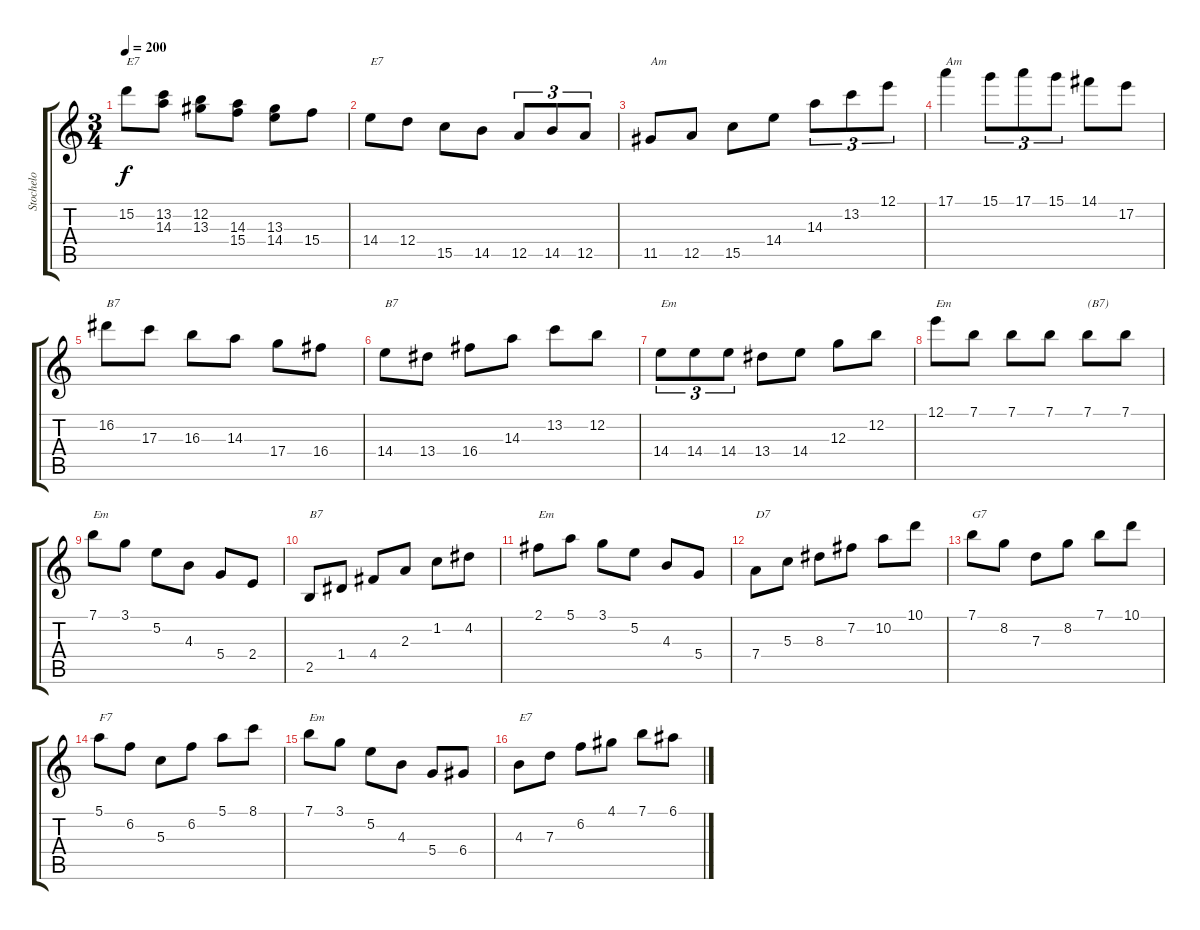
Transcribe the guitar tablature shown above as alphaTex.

\track ("Stochelo" "Stochelo") {instrument acousticguitarsteel}
\staff {score tabs}
\tuning (E4 B3 G3 D3 A2 E2) {hide}
\ts (3 4)
\tempo 200
\clef g2
\ks c
15.2.8{txt "E7" dy f} (13.2 14.3).8 (12.2 13.3).8 (14.3 15.4).8 (13.3 14.4).8 15.4.8 |
14.4.8{txt "E7"} 12.4.8 15.5.8 14.5.8 12.5.8{tu (3 2)} 14.5.8{tu (3 2)} 12.5.8{tu (3 2)} |
11.5.8{txt "Am"} 12.5.8 15.5.8 14.4.8 14.3.8{tu (3 2)} 13.2.8{tu (3 2)} 12.1.8{tu (3 2)} |
17.1.4{txt "Am"} 15.1.8{tu (3 2)} 17.1.8{tu (3 2)} 15.1.8{tu (3 2)} 14.1.8 17.2.8 |
16.2.8{txt "B7"} 17.3.8 16.3.8 14.3.8 17.4.8 16.4.8 |
14.4.8{txt "B7"} 13.4.8 16.4.8 14.3.8 13.2.8 12.2.8 |
14.4.8{tu (3 2) txt "Em"} 14.4.8{tu (3 2)} 14.4.8{tu (3 2)} 13.4.8 14.4.8 12.3.8 12.2.8 |
12.1.8{txt "Em"} 7.1.8 7.1.8 7.1.8 7.1.8{txt "(B7)"} 7.1.8 |
7.1.8{txt "Em"} 3.1.8 5.2.8 4.3.8 5.4.8 2.4.8 |
2.5.8{txt "B7"} 1.4.8 4.4.8 2.3.8 1.2.8 4.2.8 |
2.1.8{txt "Em"} 5.1.8 3.1.8 5.2.8 4.3.8 5.4.8 |
7.4.8{txt "D7"} 5.3.8 8.3.8 7.2.8 10.2.8 10.1.8 |
7.1.8{txt "G7"} 8.2.8 7.3.8 8.2.8 7.1.8 10.1.8 |
5.1.8{txt "F7"} 6.2.8 5.3.8 6.2.8 5.1.8 8.1.8 |
7.1.8{txt "Em"} 3.1.8 5.2.8 4.3.8 5.4.8 6.4.8 |
4.3.8{txt "E7"} 7.3.8 6.2.8 4.1.8 7.1.8 6.1.8
